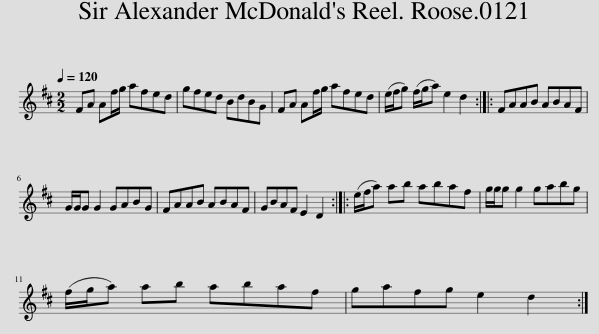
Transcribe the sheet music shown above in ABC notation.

X:1
L:1/8
Q:1/4=120
M:2/2
I:linebreak $
K:D
V:1 treble
V:1
 FA Af/g/ afed | gfed BdBG | FA Af/g/ afed | (e/f/g) (f/g/a) e2 d2 :: FAAB ABAF |$ %5
 G/G/G G2 GABG | FAAB ABAF | GBAF E2 D2 :: (e/f/a) ab abaf | g/g/g g2 gabg |$ %10
 (f/g/a) ab abaf | gafg e2 d2 :| %12
